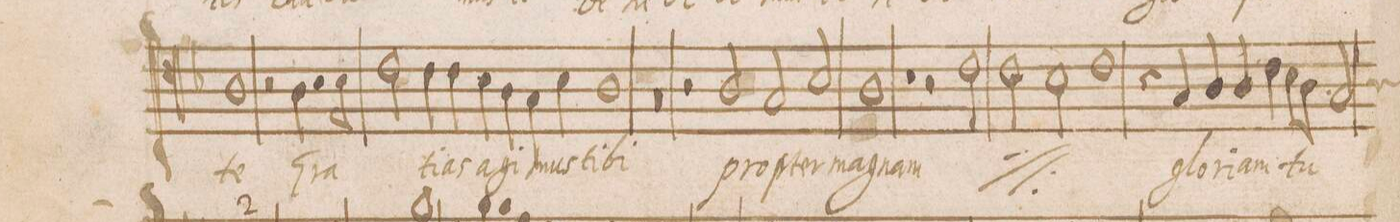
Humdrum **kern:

**kern	**text
*I"ALTVS	*
*clefC4	*
*k[b-]	*
*met(C|)	*
*M2/1	*
1A	te
=16	=16
2r	.
4.A\	Gra-
8B-\	.
2c\	.
4c\	-ti-
4c\	-as
=17	=17
4B-\	a-
4A\	-gi-
4G\	-mus
4B-\	ti-
1A	-bi
=18	=18
0r	.
=19	=19
2r	.
2A/	pro-
2G/	-pter
2B-/	ma-
=20	=20
1A	-gnam
1r	.
=21	=21
2r	.
*	*ij
2c\	pro-
2c\	-pter
2B-\	ma-
=22	=22
1c	-gnam
*	*Xij
4r	.
4G/	glo-
4A/	-ri-
4A/	-am
=23	=23
4c\	tu-
8B-\L	.
8A\J	.
*custos:A	*
2G/	.
*-	*-
